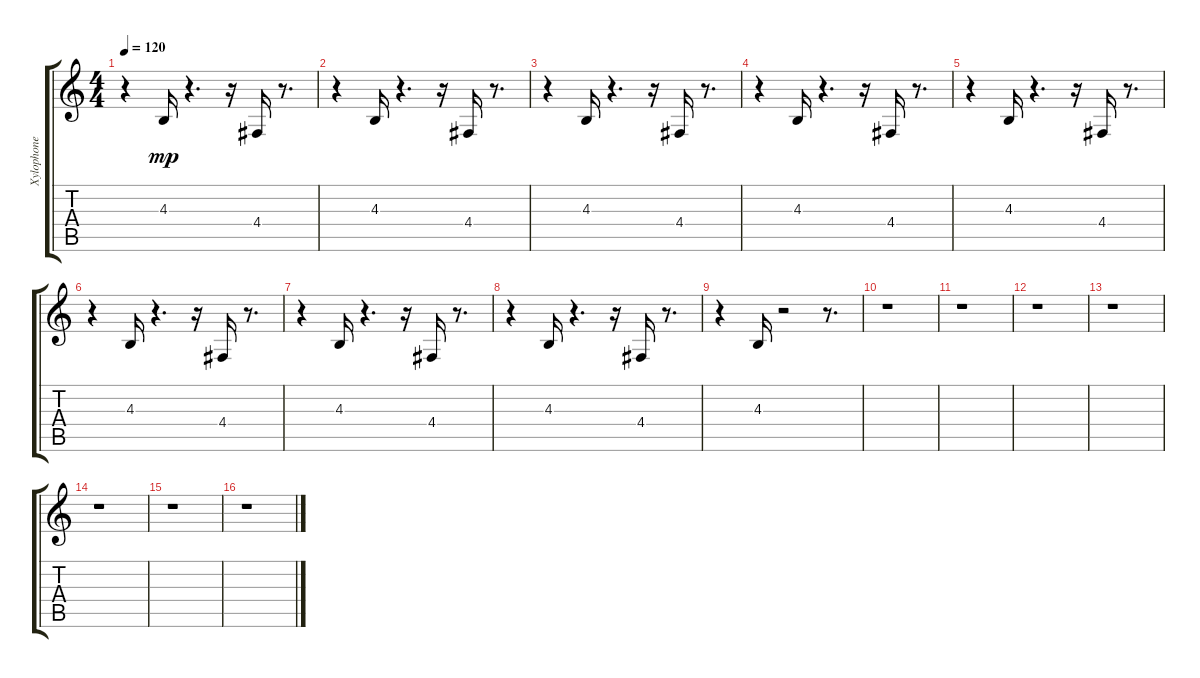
\track ("Xylophone" "Xylophone") {instrument xylophone}
\staff {score tabs}
\tuning (E4 B3 G3 D3 A2 E2) {hide}
\ts (4 4)
\tempo 120
\clef g2
\ks c
r.4{dy mp} 4.3.16 r.4{d} r.16 4.4.16 r.8{d} |
r.4 4.3.16 r.4{d} r.16 4.4.16 r.8{d} |
r.4 4.3.16 r.4{d} r.16 4.4.16 r.8{d} |
r.4 4.3.16 r.4{d} r.16 4.4.16 r.8{d} |
r.4 4.3.16 r.4{d} r.16 4.4.16 r.8{d} |
r.4 4.3.16 r.4{d} r.16 4.4.16 r.8{d} |
r.4 4.3.16 r.4{d} r.16 4.4.16 r.8{d} |
r.4 4.3.16 r.4{d} r.16 4.4.16 r.8{d} |
r.4 4.3.16 r.2 r.8{d} |
r.1 |
r.1 |
r.1 |
r.1 |
r.1 |
r.1 |
r.1
